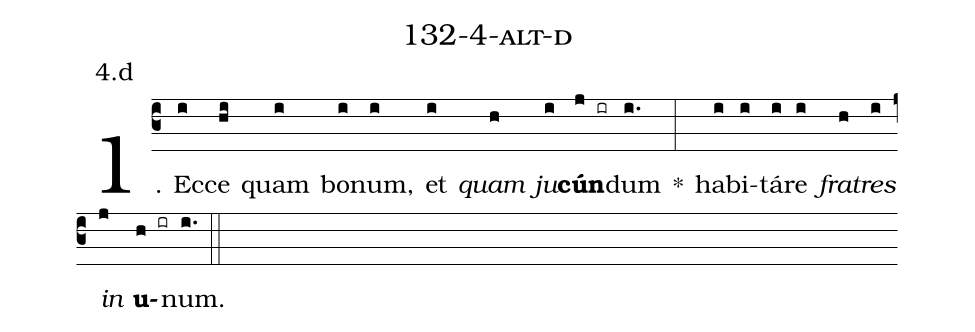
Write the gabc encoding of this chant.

name: 132-4-alt-d;
annotation: 4.d;
%%
(c3)1. Ec(i)ce(hi) quam(i) bo(i)num,(i) et(i) <i>quam</i>(h) <i>ju</i>(i)<b>cún</b>(j ir)dum(i.) *(:) ha(i)bi(i)tá(i)re(i) <i>fra</i>(h)<i>tres</i>(i) <i>in</i>(j) <b>u</b>(h ir)num.(i.) (::)
